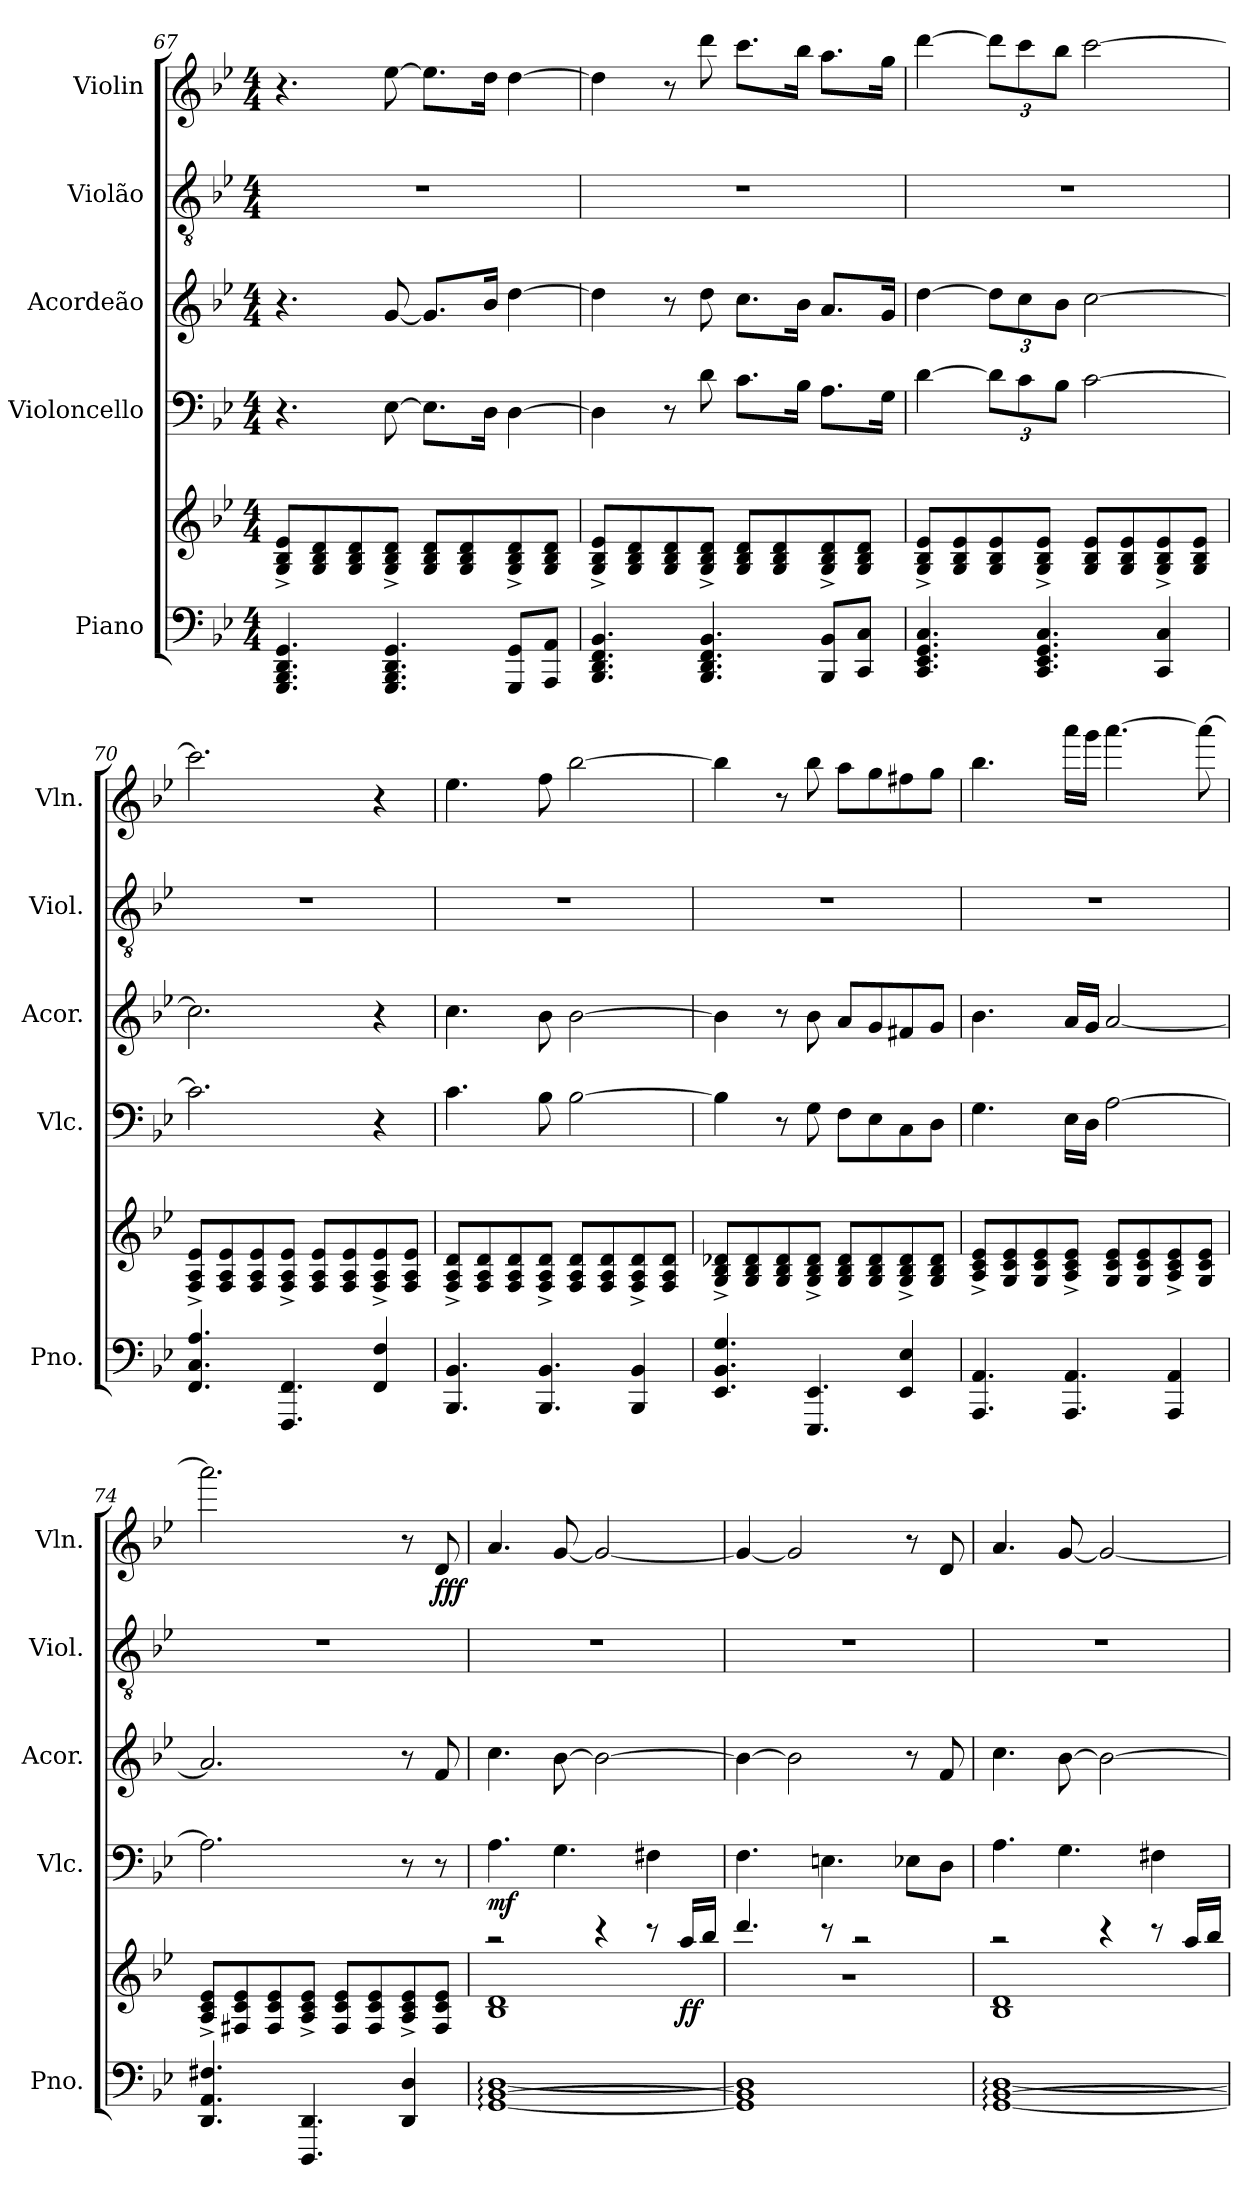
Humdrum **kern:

**kern	**kern	**dynam	**kern	**dynam	**kern	**kern	**kern	**dynam
*part5	*part5	*part5	*part4	*part4	*part3	*part2	*part1	*part1
*staff6	*staff5	*staff5/6	*staff4	*staff4	*staff3	*staff2	*staff1	*staff1
*I"Piano	*	*	*I"Violoncello	*	*I"Acordeão	*I"Violão	*I"Violin	*
*I'Pno.	*	*	*I'Vlc.	*	*I'Acor.	*I'Viol.	*I'Vln.	*
!!LO:LB:g=z
*clefF4	*clefG2	*	*clefF4	*	*clefG2	*clefGv2	*clefG2	*
*k[b-e-]	*k[b-e-]	*	*k[b-e-]	*	*k[b-e-]	*k[b-e-]	*k[b-e-]	*
*M4/4	*M4/4	*	*M4/4	*	*M4/4	*M4/4	*M4/4	*
=67	=67	=67	=67	=67	=67	=67	=67	=67
4.GGG/ 4.BBB-/ 4.DD/ 4.GG/	8G/^ 8B-/^ 8e-/^L	.	4.r	.	4.r	1r	4.r	.
.	8G/ 8B-/ 8d/	.	.	.	.	.	.	.
.	8G/ 8B-/ 8d/	.	.	.	.	.	.	.
4.GGG/ 4.BBB-/ 4.DD/ 4.GG/	8G/^ 8B-/^ 8d/^J	.	[8E-\	.	[8g/	.	[8ee-\	.
.	8G/ 8B-/ 8d/L	.	8.E-\L]	.	8.g/L]	.	8.ee-\L]	.
.	8G/ 8B-/ 8d/	.	.	.	.	.	.	.
.	.	.	16D\Jk	.	16b-/Jk	.	16dd\Jk	.
8GGG/ 8GG/L	8G/^ 8B-/^ 8d/^	.	[4D\	.	[4dd\	.	[4dd\	.
8AAA/ 8AA/J	8G/ 8B-/ 8d/J	.	.	.	.	.	.	.
=68	=68	=68	=68	=68	=68	=68	=68	=68
4.BBB-/ 4.DD/ 4.FF/ 4.BB-/	8G/^ 8B-/^ 8e-/^L	.	4D\]	.	4dd\]	1r	4dd\]	.
.	8G/ 8B-/ 8d/	.	.	.	.	.	.	.
.	8G/ 8B-/ 8d/	.	8r	.	8r	.	8r	.
4.BBB-/ 4.DD/ 4.FF/ 4.BB-/	8G/^ 8B-/^ 8d/^J	.	8d\	.	8dd\	.	8ddd\	.
.	8G/ 8B-/ 8d/L	.	8.c\L	.	8.cc\L	.	8.ccc\L	.
.	8G/ 8B-/ 8d/	.	.	.	.	.	.	.
.	.	.	16B-\Jk	.	16b-\Jk	.	16bb-\Jk	.
8BBB-/ 8BB-/L	8G/^ 8B-/^ 8d/^	.	8.A\L	.	8.a/L	.	8.aa\L	.
8CC/ 8C/J	8G/ 8B-/ 8d/J	.	.	.	.	.	.	.
.	.	.	16G\Jk	.	16g/Jk	.	16gg\Jk	.
=69	=69	=69	=69	=69	=69	=69	=69	=69
4.CC/ 4.EE-/ 4.GG/ 4.C/	8G/^ 8B-/^ 8e-/^L	.	[4d\	.	[4dd\	1r	[4ddd\	.
.	8G/ 8B-/ 8e-/	.	.	.	.	.	.	.
*	*	*	*Xbrackettup	*	*Xbrackettup	*	*Xbrackettup	*
.	8G/ 8B-/ 8e-/	.	12d\L]	.	12dd\L]	.	12ddd\L]	.
.	.	.	12c\	.	12cc\	.	12ccc\	.
4.CC/ 4.EE-/ 4.GG/ 4.C/	8G/^ 8B-/^ 8e-/^J	.	.	.	.	.	.	.
.	.	.	12B-\J	.	12b-\J	.	12bb-\J	.
.	8G/ 8B-/ 8e-/L	.	[2c\	.	[2cc\	.	[2ccc\	.
.	8G/ 8B-/ 8e-/	.	.	.	.	.	.	.
4CC/ 4C/	8G/^ 8B-/^ 8e-/^	.	.	.	.	.	.	.
.	8G/ 8B-/ 8e-/J	.	.	.	.	.	.	.
!!LO:PB:g=z
=70	=70	=70	=70	=70	=70	=70	=70	=70
4.FF/ 4.C/ 4.A/	8F/^ 8A/^ 8e-/^L	.	2.c\]	.	2.cc\]	1r	2.ccc\]	.
.	8F/ 8A/ 8e-/	.	.	.	.	.	.	.
.	8F/ 8A/ 8e-/	.	.	.	.	.	.	.
4.FFF/ 4.FF/	8F/^ 8A/^ 8e-/^J	.	.	.	.	.	.	.
.	8F/ 8A/ 8e-/L	.	.	.	.	.	.	.
.	8F/ 8A/ 8e-/	.	.	.	.	.	.	.
4FF/ 4F/	8F/^ 8A/^ 8e-/^	.	4r	.	4r	.	4r	.
.	8F/ 8A/ 8e-/J	.	.	.	.	.	.	.
=71	=71	=71	=71	=71	=71	=71	=71	=71
4.BBB-/ 4.BB-/	8F/^ 8A/^ 8d/^L	.	4.c\	.	4.cc\	1r	4.ee-\	.
.	8F/ 8A/ 8d/	.	.	.	.	.	.	.
.	8F/ 8A/ 8d/	.	.	.	.	.	.	.
4.BBB-/ 4.BB-/	8F/^ 8A/^ 8d/^J	.	8B-\	.	8b-\	.	8ff\	.
.	8F/ 8A/ 8d/L	.	[2B-\	.	[2b-\	.	[2bb-\	.
.	8F/ 8A/ 8d/	.	.	.	.	.	.	.
4BBB-/ 4BB-/	8F/^ 8A/^ 8d/^	.	.	.	.	.	.	.
.	8F/ 8A/ 8d/J	.	.	.	.	.	.	.
=72	=72	=72	=72	=72	=72	=72	=72	=72
4.EE-/ 4.BB-/ 4.G/	8G/^ 8B-/^ 8d-X/^L	.	4B-\]	.	4b-\]	1r	4bb-\]	.
.	8G/ 8B-/ 8d-/	.	.	.	.	.	.	.
.	8G/ 8B-/ 8d-/	.	8r	.	8r	.	8r	.
4.EEE-/ 4.EE-/	8G/^ 8B-/^ 8d-/^J	.	8G\	.	8b-\	.	8bb-\	.
.	8G/ 8B-/ 8d-/L	.	8F\L	.	8a/L	.	8aa\L	.
.	8G/ 8B-/ 8d-/	.	8E-\	.	8g/	.	8gg\	.
4EE-/ 4E-/	8G/^ 8B-/^ 8d-/^	.	8C\	.	8f#X/	.	8ff#X\	.
.	8G/ 8B-/ 8d-/J	.	8D\J	.	8g/J	.	8gg\J	.
!!LO:LB:g=z
=73	=73	=73	=73	=73	=73	=73	=73	=73
4.AAA/ 4.AA/	8A/^ 8c/^ 8e-/^L	.	4.G\	.	4.b-\	1r	4.bb-\	.
.	8G/ 8c/ 8e-/	.	.	.	.	.	.	.
.	8G/ 8c/ 8e-/	.	.	.	.	.	.	.
4.AAA/ 4.AA/	8A/^ 8c/^ 8e-/^J	.	16E-\LL	.	16a/LL	.	16aaa\LL	.
.	.	.	16D\JJ	.	16g/JJ	.	16ggg\JJ	.
.	8G/ 8c/ 8e-/L	.	[2A\	.	[2a/	.	[4.aaa\	.
.	8G/ 8c/ 8e-/	.	.	.	.	.	.	.
4AAA/ 4AA/	8A/^ 8c/^ 8e-/^	.	.	.	.	.	.	.
.	8G/ 8c/ 8e-/J	.	.	.	.	.	8aaa\_	.
=74	=74	=74	=74	=74	=74	=74	=74	=74
4.DD/ 4.AA/ 4.F#X/	8A/^ 8c/^ 8e-/^L	.	2.A\]	.	2.a/]	1r	2.aaa\]	.
.	8F#X/ 8c/ 8e-/	.	.	.	.	.	.	.
.	8F#/ 8c/ 8e-/	.	.	.	.	.	.	.
4.DDD/ 4.DD/	8A/^ 8c/^ 8e-/^J	.	.	.	.	.	.	.
.	8F#/ 8c/ 8e-/L	.	.	.	.	.	.	.
.	8F#/ 8c/ 8e-/	.	.	.	.	.	.	.
4DD/ 4D/	8A/^ 8c/^ 8e-/^	.	8r	.	8r	.	8r	.
!	!	!	!	!	!	!	!	!LO:DY:b
.	8F#/ 8c/ 8e-/J	.	8r	.	8f/	.	8d/	fff
=75	=75	=75	=75	=75	=75	=75	=75	=75
*^	*^	*	*	*	*	*	*	*
!	!	!	!	!	!	!LO:DY:b	!	!	!	!
[1BB-	[1GG: [1D:	2r	1B-: 1d:	.	4.A\	mf	4.cc\	1r	4.a/	.
.	.	.	.	.	4.G\	.	[8b-\	.	[8g/	.
.	.	4r	.	.	.	.	2b-\_	.	2g/_	.
.	.	8r	.	.	4F#X\	.	.	.	.	.
!	!	!	!	!LO:DY:b	!	!	!	!	!	!
.	.	16aa/LL	.	ff	.	.	.	.	.	.
.	.	16bb-/JJ	.	.	.	.	.	.	.	.
=76	=76	=76	=76	=76	=76	=76	=76	=76	=76	=76
1BB-]	1GG] 1D]	4.ddd/	1r	.	4.F\	.	4b-\_	1r	4g/_	.
.	.	.	.	.	.	.	2b-\]	.	2g/]	.
.	.	8r	.	.	4.En\	.	.	.	.	.
.	.	2r	.	.	.	.	.	.	.	.
.	.	.	.	.	8E-X\L	.	8r	.	8r	.
.	.	.	.	.	8D\J	.	8f/	.	8d/	.
!!LO:PB:g=z
=77	=77	=77	=77	=77	=77	=77	=77	=77	=77	=77
[1BB-	[1GG: [1D:	2r	1B-: 1d:	.	4.A\	.	4.cc\	1r	4.a/	.
.	.	.	.	.	4.G\	.	[8b-\	.	[8g/	.
.	.	4r	.	.	.	.	2b-\_	.	2g/_	.
.	.	8r	.	.	4F#X\	.	.	.	.	.
.	.	16aa/LL	.	.	.	.	.	.	.	.
.	.	16bb-/JJ	.	.	.	.	.	.	.	.
*v	*v	*	*	*	*	*	*	*	*	*
*	*v	*v	*	*	*	*	*	*	*
=	=	=	=	=	=	=	=	=
*-	*-	*-	*-	*-	*-	*-	*-	*-
